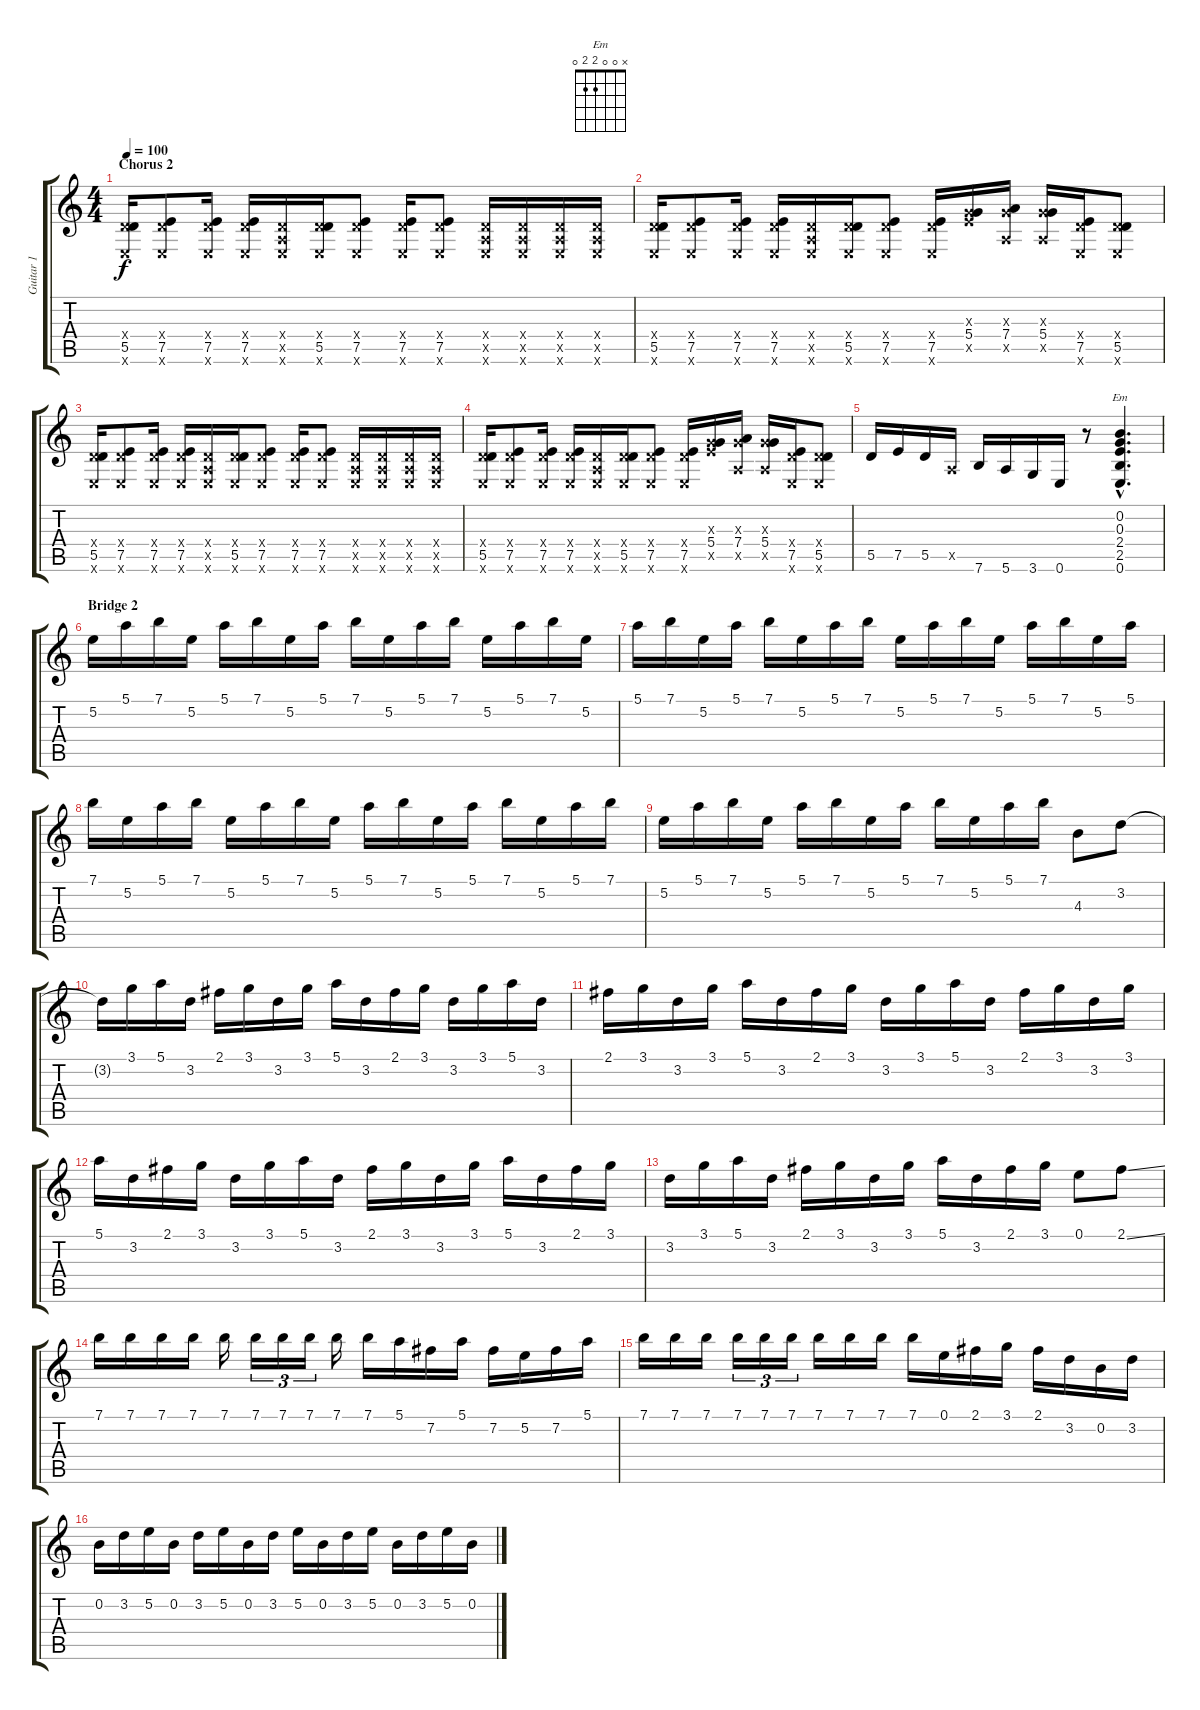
\track ("Guitar 1" "Guitar 1") {instrument distortionguitar}
\staff {score tabs}
\tuning (E4 B3 G3 D3 A2 E2) {hide}
\chord ("Em" x 0 0 2 2 0)
\ts (4 4)
\section ("" "Chorus 2")
\tempo 100
\clef g2
\ks c
(0.4{x} 5.5 0.6{x}).16{dy f} (0.4{x} 7.5 0.6{x}).8 (0.4{x} 7.5 0.6{x}).16 (0.4{x} 7.5 0.6{x}).16 (0.4{x} 0.5{x} 0.6{x}).16 (0.4{x} 5.5 0.6{x}).16 (0.4{x} 7.5 0.6{x}).8 (0.4{x} 7.5 0.6{x}).16 (0.4{x} 7.5 0.6{x}).8 (0.4{x} 0.5{x} 0.6{x}).16 (0.4{x} 0.5{x} 0.6{x}).16 (0.4{x} 0.5{x} 0.6{x}).16 (0.4{x} 0.5{x} 0.6{x}).16 |
(0.4{x} 5.5 0.6{x}).16 (0.4{x} 7.5 0.6{x}).8 (0.4{x} 7.5 0.6{x}).16 (0.4{x} 7.5 0.6{x}).16 (0.4{x} 0.5{x} 0.6{x}).16 (0.4{x} 5.5 0.6{x}).16 (0.4{x} 7.5 0.6{x}).8 (0.4{x} 7.5 0.6{x}).16 (0.3{x} 5.4 7.5{x}).16 (0.3{x} 7.4 0.5{x}).16 (0.3{x} 5.4 0.5{x}).16 (0.4{x} 7.5 0.6{x}).16 (0.4{x} 5.5 0.6{x}).8 |
(0.4{x} 5.5 0.6{x}).16 (0.4{x} 7.5 0.6{x}).8 (0.4{x} 7.5 0.6{x}).16 (0.4{x} 7.5 0.6{x}).16 (0.4{x} 0.5{x} 0.6{x}).16 (0.4{x} 5.5 0.6{x}).16 (0.4{x} 7.5 0.6{x}).8 (0.4{x} 7.5 0.6{x}).16 (0.4{x} 7.5 0.6{x}).8 (0.4{x} 0.5{x} 0.6{x}).16 (0.4{x} 0.5{x} 0.6{x}).16 (0.4{x} 0.5{x} 0.6{x}).16 (0.4{x} 0.5{x} 0.6{x}).16 |
(0.4{x} 5.5 0.6{x}).16 (0.4{x} 7.5 0.6{x}).8 (0.4{x} 7.5 0.6{x}).16 (0.4{x} 7.5 0.6{x}).16 (0.4{x} 0.5{x} 0.6{x}).16 (0.4{x} 5.5 0.6{x}).16 (0.4{x} 7.5 0.6{x}).8 (0.4{x} 7.5 0.6{x}).16 (0.3{x} 5.4 7.5{x}).16 (0.3{x} 7.4 0.5{x}).16 (0.3{x} 5.4 0.5{x}).16 (0.4{x} 7.5 0.6{x}).16 (0.4{x} 5.5 0.6{x}).8 |
5.5.16 7.5.16 5.5.16 0.5{x}.16 7.6.16 5.6.16 3.6.16 0.6.16 r.8 (0.2{hac} 0.3{hac} 2.4{hac} 2.5{hac} 0.6{hac}).4{d ch "Em"} |
\section ("" "Bridge 2")
5.2.16 5.1.16 7.1.16 5.2.16 5.1.16 7.1.16 5.2.16 5.1.16 7.1.16 5.2.16 5.1.16 7.1.16 5.2.16 5.1.16 7.1.16 5.2.16 |
5.1.16 7.1.16 5.2.16 5.1.16 7.1.16 5.2.16 5.1.16 7.1.16 5.2.16 5.1.16 7.1.16 5.2.16 5.1.16 7.1.16 5.2.16 5.1.16 |
7.1.16 5.2.16 5.1.16 7.1.16 5.2.16 5.1.16 7.1.16 5.2.16 5.1.16 7.1.16 5.2.16 5.1.16 7.1.16 5.2.16 5.1.16 7.1.16 |
5.2.16 5.1.16 7.1.16 5.2.16 5.1.16 7.1.16 5.2.16 5.1.16 7.1.16 5.2.16 5.1.16 7.1.16 4.3.8 3.2.8 |
3.2{t}.16 3.1.16 5.1.16 3.2.16 2.1.16 3.1.16 3.2.16 3.1.16 5.1.16 3.2.16 2.1.16 3.1.16 3.2.16 3.1.16 5.1.16 3.2.16 |
2.1.16 3.1.16 3.2.16 3.1.16 5.1.16 3.2.16 2.1.16 3.1.16 3.2.16 3.1.16 5.1.16 3.2.16 2.1.16 3.1.16 3.2.16 3.1.16 |
5.1.16 3.2.16 2.1.16 3.1.16 3.2.16 3.1.16 5.1.16 3.2.16 2.1.16 3.1.16 3.2.16 3.1.16 5.1.16 3.2.16 2.1.16 3.1.16 |
3.2.16 3.1.16 5.1.16 3.2.16 2.1.16 3.1.16 3.2.16 3.1.16 5.1.16 3.2.16 2.1.16 3.1.16 0.1.8 2.1{ss}.8 |
7.1.16 7.1.16 7.1.16 7.1.16 7.1.16 7.1.16{tu (3 2)} 7.1.16{tu (3 2)} 7.1.16{tu (3 2)} 7.1.16 7.1.16 5.1.16 7.2.16 5.1.16 7.2.16 5.2.16 7.2.16 5.1.16 |
7.1.16 7.1.16 7.1.16 7.1.16{tu (3 2)} 7.1.16{tu (3 2)} 7.1.16{tu (3 2)} 7.1.16 7.1.16 7.1.16 7.1.16 0.1.16 2.1.16 3.1.16 2.1.16 3.2.16 0.2.16 3.2.16 |
0.2.16 3.2.16 5.2.16 0.2.16 3.2.16 5.2.16 0.2.16 3.2.16 5.2.16 0.2.16 3.2.16 5.2.16 0.2.16 3.2.16 5.2.16 0.2.16
